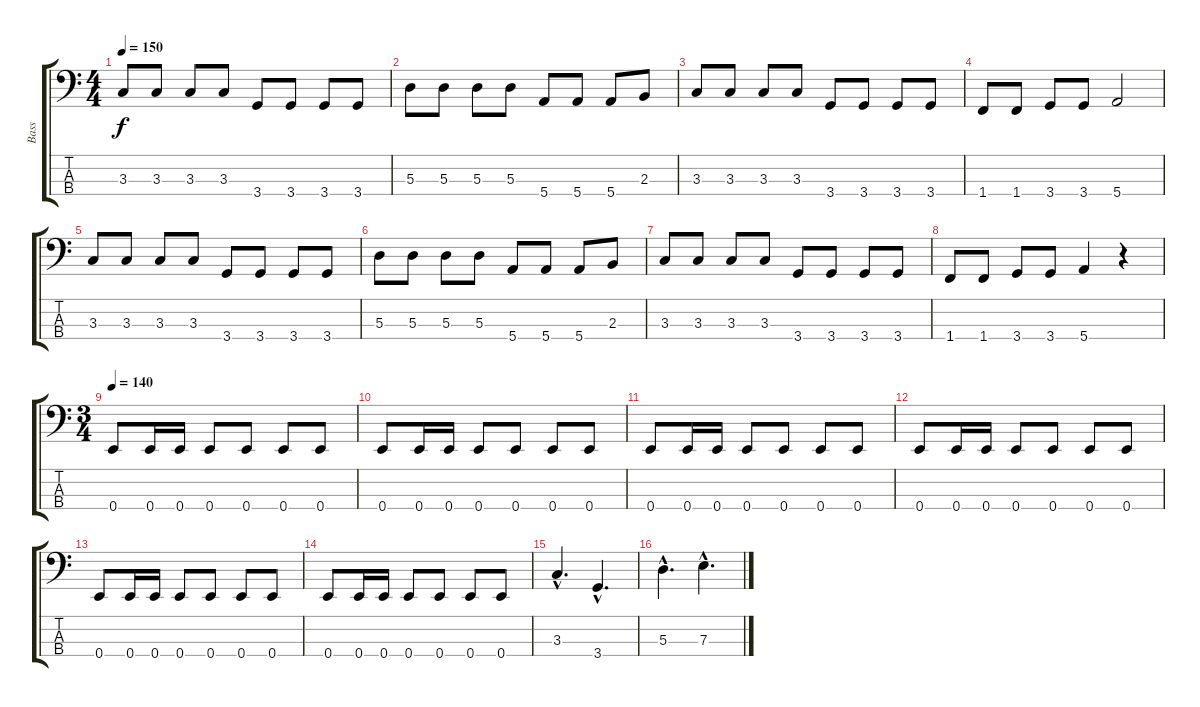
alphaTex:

\track ("Bass" "Bass") {instrument fretlessbass}
\staff {score tabs}
\tuning (G2 D2 A1 E1) {hide}
\ts (4 4)
\tempo 150
\clef f4
\ks c
3.3.8{dy f} 3.3.8 3.3.8 3.3.8 3.4.8 3.4.8 3.4.8 3.4.8 |
5.3.8 5.3.8 5.3.8 5.3.8 5.4.8 5.4.8 5.4.8 2.3.8 |
3.3.8 3.3.8 3.3.8 3.3.8 3.4.8 3.4.8 3.4.8 3.4.8 |
1.4.8 1.4.8 3.4.8 3.4.8 5.4.2 |
3.3.8 3.3.8 3.3.8 3.3.8 3.4.8 3.4.8 3.4.8 3.4.8 |
5.3.8 5.3.8 5.3.8 5.3.8 5.4.8 5.4.8 5.4.8 2.3.8 |
3.3.8 3.3.8 3.3.8 3.3.8 3.4.8 3.4.8 3.4.8 3.4.8 |
1.4.8 1.4.8 3.4.8 3.4.8 5.4.4 r.4 |
\ts (3 4)
\tempo 140
0.4.8 0.4.16 0.4.16 0.4.8 0.4.8 0.4.8 0.4.8 |
0.4.8 0.4.16 0.4.16 0.4.8 0.4.8 0.4.8 0.4.8 |
0.4.8 0.4.16 0.4.16 0.4.8 0.4.8 0.4.8 0.4.8 |
0.4.8 0.4.16 0.4.16 0.4.8 0.4.8 0.4.8 0.4.8 |
0.4.8 0.4.16 0.4.16 0.4.8 0.4.8 0.4.8 0.4.8 |
0.4.8 0.4.16 0.4.16 0.4.8 0.4.8 0.4.8 0.4.8 |
3.3{hac}.4{d} 3.4{hac}.4{d} |
5.3{hac}.4{d} 7.3{hac}.4{d}
